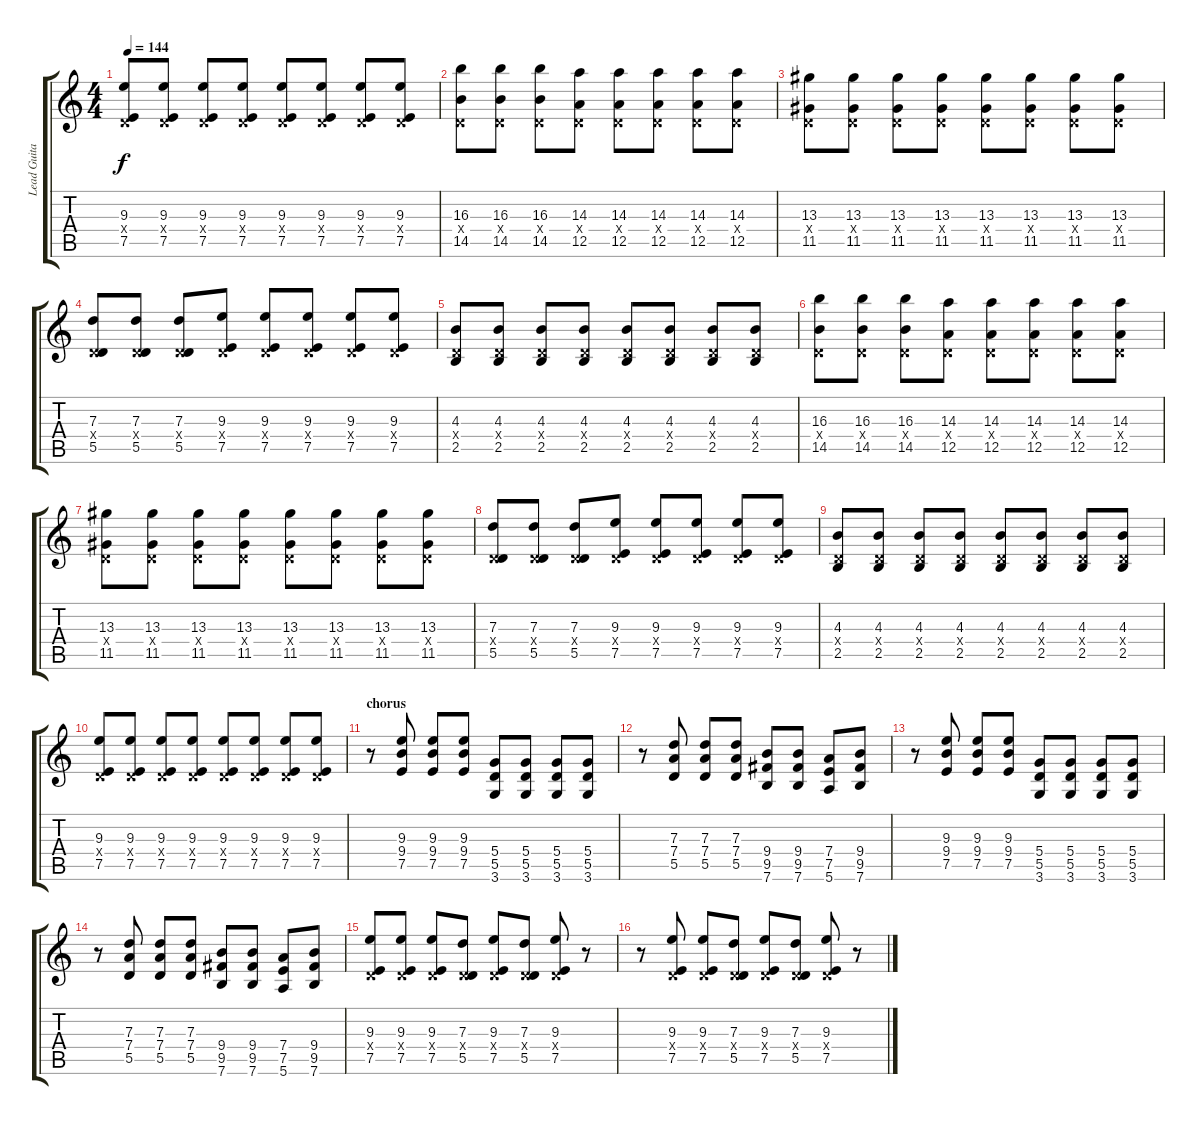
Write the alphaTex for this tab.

\track ("Lead Guitar" "Lead Guita") {instrument overdrivenguitar}
\staff {score tabs}
\tuning (E4 B3 G3 D3 A2 E2) {hide}
\ts (4 4)
\tempo 144
\clef g2
\ks c
(9.3 0.4{x} 7.5).8{dy f instrument overdrivenguitar} (9.3 0.4{x} 7.5).8 (9.3 0.4{x} 7.5).8 (9.3 0.4{x} 7.5).8 (9.3 0.4{x} 7.5).8 (9.3 0.4{x} 7.5).8 (9.3 0.4{x} 7.5).8 (9.3 0.4{x} 7.5).8 |
(16.3 0.4{x} 14.5).8 (16.3 0.4{x} 14.5).8 (16.3 0.4{x} 14.5).8 (14.3 0.4{x} 12.5).8 (14.3 0.4{x} 12.5).8 (14.3 0.4{x} 12.5).8 (14.3 0.4{x} 12.5).8 (14.3 0.4{x} 12.5).8 |
(13.3 0.4{x} 11.5).8 (13.3 0.4{x} 11.5).8 (13.3 0.4{x} 11.5).8 (13.3 0.4{x} 11.5).8 (13.3 0.4{x} 11.5).8 (13.3 0.4{x} 11.5).8 (13.3 0.4{x} 11.5).8 (13.3 0.4{x} 11.5).8 |
(7.3 0.4{x} 5.5).8 (7.3 0.4{x} 5.5).8 (7.3 0.4{x} 5.5).8 (9.3 0.4{x} 7.5).8 (9.3 0.4{x} 7.5).8 (9.3 0.4{x} 7.5).8 (9.3 0.4{x} 7.5).8 (9.3 0.4{x} 7.5).8 |
(4.3 0.4{x} 2.5).8 (4.3 0.4{x} 2.5).8 (4.3 0.4{x} 2.5).8 (4.3 0.4{x} 2.5).8 (4.3 0.4{x} 2.5).8 (4.3 0.4{x} 2.5).8 (4.3 0.4{x} 2.5).8 (4.3 0.4{x} 2.5).8 |
(16.3 0.4{x} 14.5).8 (16.3 0.4{x} 14.5).8 (16.3 0.4{x} 14.5).8 (14.3 0.4{x} 12.5).8 (14.3 0.4{x} 12.5).8 (14.3 0.4{x} 12.5).8 (14.3 0.4{x} 12.5).8 (14.3 0.4{x} 12.5).8 |
(13.3 0.4{x} 11.5).8 (13.3 0.4{x} 11.5).8 (13.3 0.4{x} 11.5).8 (13.3 0.4{x} 11.5).8 (13.3 0.4{x} 11.5).8 (13.3 0.4{x} 11.5).8 (13.3 0.4{x} 11.5).8 (13.3 0.4{x} 11.5).8 |
(7.3 0.4{x} 5.5).8 (7.3 0.4{x} 5.5).8 (7.3 0.4{x} 5.5).8 (9.3 0.4{x} 7.5).8 (9.3 0.4{x} 7.5).8 (9.3 0.4{x} 7.5).8 (9.3 0.4{x} 7.5).8 (9.3 0.4{x} 7.5).8 |
(4.3 0.4{x} 2.5).8 (4.3 0.4{x} 2.5).8 (4.3 0.4{x} 2.5).8 (4.3 0.4{x} 2.5).8 (4.3 0.4{x} 2.5).8 (4.3 0.4{x} 2.5).8 (4.3 0.4{x} 2.5).8 (4.3 0.4{x} 2.5).8 |
(9.3 0.4{x} 7.5).8 (9.3 0.4{x} 7.5).8 (9.3 0.4{x} 7.5).8 (9.3 0.4{x} 7.5).8 (9.3 0.4{x} 7.5).8 (9.3 0.4{x} 7.5).8 (9.3 0.4{x} 7.5).8 (9.3 0.4{x} 7.5).8 |
\section ("" "chorus")
r.8 (9.3 9.4 7.5).8 (9.3 9.4 7.5).8 (9.3 9.4 7.5).8 (5.4 5.5 3.6).8 (5.4 5.5 3.6).8 (5.4 5.5 3.6).8 (5.4 5.5 3.6).8 |
r.8 (7.3 7.4 5.5).8 (7.3 7.4 5.5).8 (7.3 7.4 5.5).8 (9.4 9.5 7.6).8 (9.4 9.5 7.6).8 (7.4 7.5 5.6).8 (9.4 9.5 7.6).8 |
r.8 (9.3 9.4 7.5).8 (9.3 9.4 7.5).8 (9.3 9.4 7.5).8 (5.4 5.5 3.6).8 (5.4 5.5 3.6).8 (5.4 5.5 3.6).8 (5.4 5.5 3.6).8 |
r.8 (7.3 7.4 5.5).8 (7.3 7.4 5.5).8 (7.3 7.4 5.5).8 (9.4 9.5 7.6).8 (9.4 9.5 7.6).8 (7.4 7.5 5.6).8 (9.4 9.5 7.6).8 |
(9.3 0.4{x} 7.5).8 (9.3 0.4{x} 7.5).8 (9.3 0.4{x} 7.5).8 (7.3 0.4{x} 5.5).8 (9.3 0.4{x} 7.5).8 (7.3 0.4{x} 5.5).8 (9.3 0.4{x} 7.5).8 r.8 |
r.8 (9.3 0.4{x} 7.5).8 (9.3 0.4{x} 7.5).8 (7.3 0.4{x} 5.5).8 (9.3 0.4{x} 7.5).8 (7.3 0.4{x} 5.5).8 (9.3 0.4{x} 7.5).8 r.8
